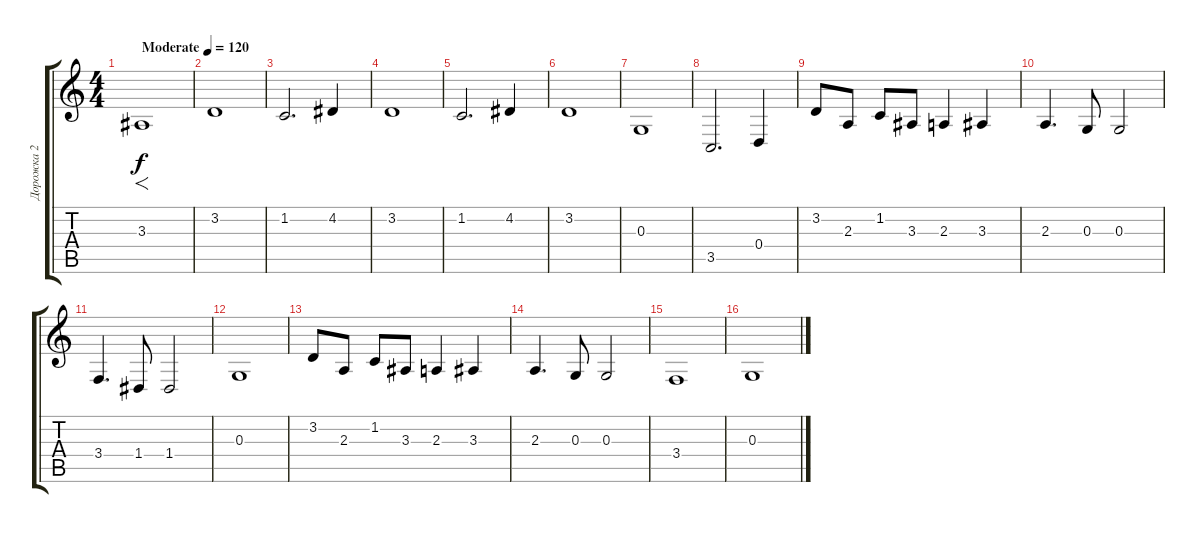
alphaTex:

\track ("Дорожка 2" "Дорожка 2") {instrument viola}
\staff {score tabs}
\tuning (E4 B3 G3 D3 A2 E2) {hide}
\ts (4 4)
\tempo (120 "Moderate")
\clef g2
\ks c
3.3.1{f dy f instrument viola} |
3.2.1 |
1.2.2{d} 4.2.4 |
3.2.1 |
1.2.2{d} 4.2.4 |
3.2.1 |
0.3.1 |
3.5.2{d} 0.4.4 |
3.2.8 2.3.8 1.2.8 3.3.8 2.3.4 3.3.4 |
2.3.4{d} 0.3.8 0.3.2 |
3.4.4{d} 1.4.8 1.4.2 |
0.3.1 |
3.2.8 2.3.8 1.2.8 3.3.8 2.3.4 3.3.4 |
2.3.4{d} 0.3.8 0.3.2 |
3.4.1 |
0.3.1
